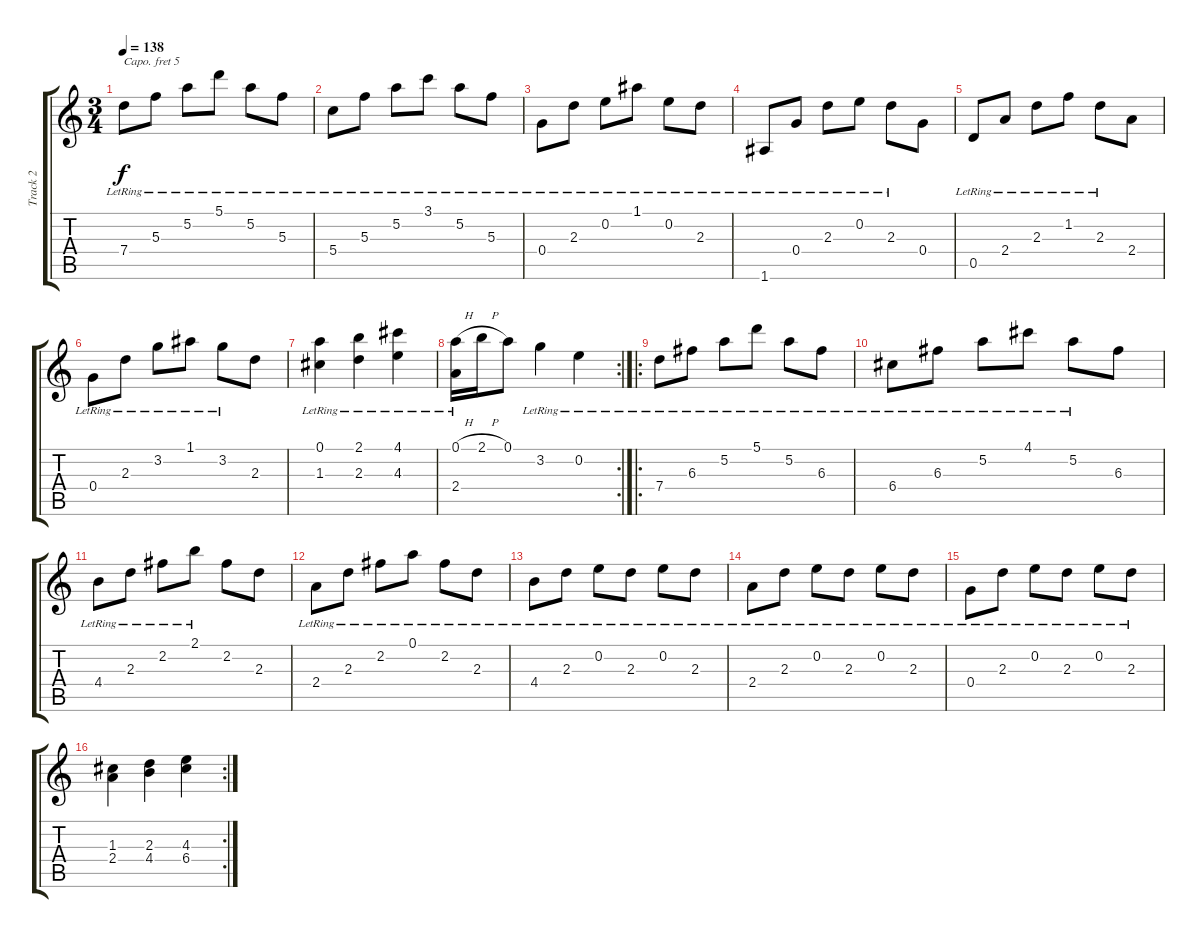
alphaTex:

\track ("Track 2" "Track 2") {instrument acousticguitarsteel}
\staff {score tabs}
\capo 5
\tuning (E4 B3 G3 D3 A2 E2) {hide}
\ts (3 4)
\tempo 138
\clef g2
\ks c
7.4{lr}.8{dy f} 5.3{lr}.8 5.2{lr}.8 5.1{lr}.8 5.2{lr}.8 5.3{lr}.8 |
5.4{lr}.8 5.3{lr}.8 5.2{lr}.8 3.1{lr}.8 5.2{lr}.8 5.3{lr}.8 |
0.4{lr}.8 2.3{lr}.8 0.2{lr}.8 1.1{lr}.8 0.2{lr}.8 2.3{lr}.8 |
1.6{lr}.8 0.4{lr}.8 2.3{lr}.8 0.2{lr}.8 2.3{lr}.8 0.4.8 |
0.5{lr}.8 2.4{lr}.8 2.3{lr}.8 1.2{lr}.8 2.3{lr}.8 2.4.8 |
0.4{lr}.8 2.3{lr}.8 3.2{lr}.8 1.1{lr}.8 3.2{lr}.8 2.3.8 |
(0.1 1.3{lr}).4 (2.1{lr} 2.3).4 (4.1 4.3{lr}).4 |
\rc 2
(0.1{h} 2.4{lr}).16 2.1{h}.16 0.1.8 3.2{lr}.4 0.2{lr}.4 |
\ro
7.4{lr}.8 6.3{lr}.8 5.2{lr}.8 5.1{lr}.8 5.2{lr}.8 6.3{lr}.8 |
6.4{lr}.8 6.3{lr}.8 5.2{lr}.8 4.1{lr}.8 5.2{lr}.8 6.3.8 |
4.4{lr}.8 2.3{lr}.8 2.2{lr}.8 2.1{lr}.8 2.2.8 2.3.8 |
2.4{lr}.8 2.3{lr}.8 2.2{lr}.8 0.1{lr}.8 2.2{lr}.8 2.3{lr}.8 |
4.4{lr}.8 2.3{lr}.8 0.2{lr}.8 2.3{lr}.8 0.2{lr}.8 2.3{lr}.8 |
2.4{lr}.8 2.3{lr}.8 0.2{lr}.8 2.3{lr}.8 0.2{lr}.8 2.3{lr}.8 |
0.4{lr}.8 2.3{lr}.8 0.2{lr}.8 2.3{lr}.8 0.2{lr}.8 2.3{lr}.8 |
\rc 2
(1.3 2.4).4 (2.3 4.4).4 (4.3 6.4).4
